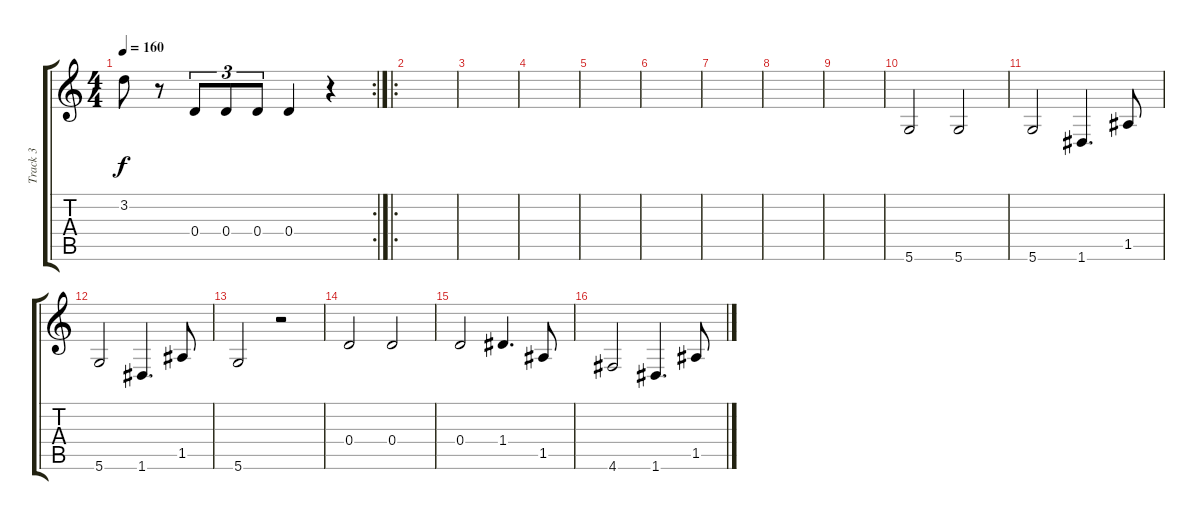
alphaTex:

\track ("Track 3" "Track 3") {instrument acousticguitarsteel}
\staff {score tabs}
\tuning (E4 B3 G3 D3 A2 D2) {hide}
\rc 2
\ts (4 4)
\tempo 160
\clef g2
\ks c
3.2.8{dy f} r.8 0.4.8{tu (3 2)} 0.4.8{tu (3 2)} 0.4.8{tu (3 2)} 0.4.4 r.4 |
\ro
|
|
|
|
|
|
|
|
5.6.2 5.6.2 |
5.6.2 1.6.4{d} 1.5.8 |
5.6.2 1.6.4{d} 1.5.8 |
5.6.2 r.2 |
0.4.2 0.4.2 |
0.4.2 1.4.4{d} 1.5.8 |
4.6.2 1.6.4{d} 1.5.8
